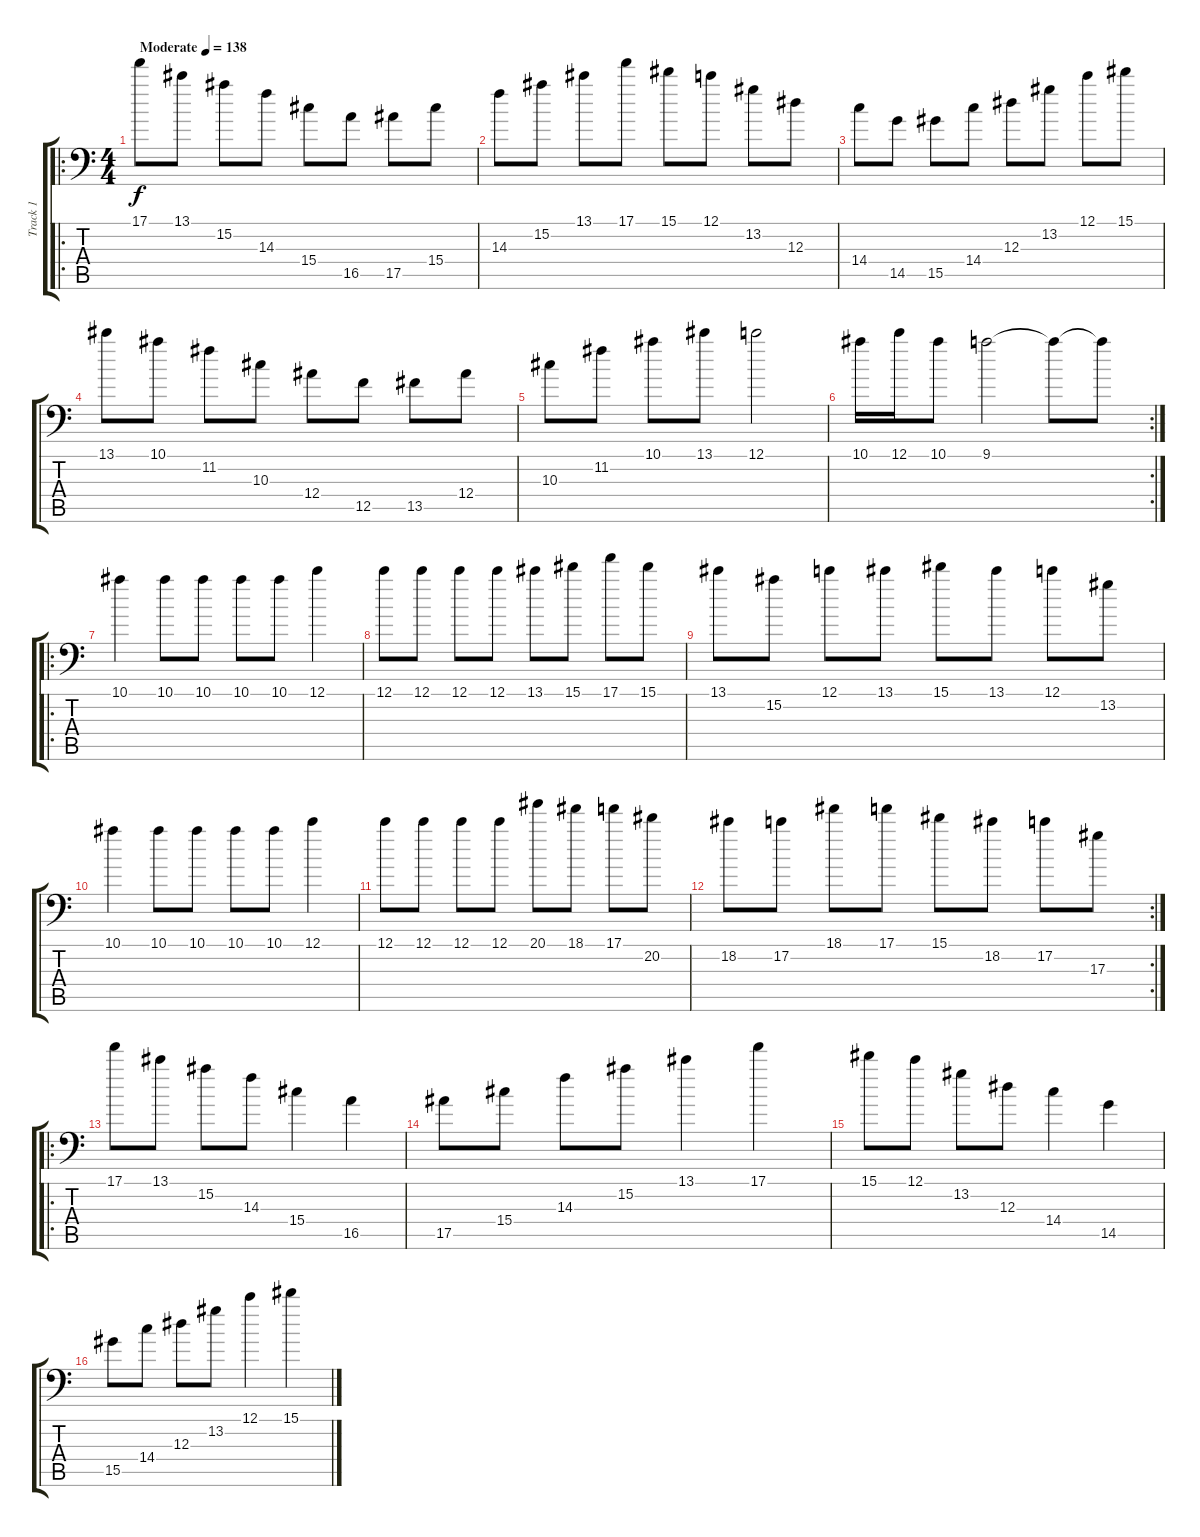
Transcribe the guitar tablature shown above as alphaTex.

\track ("Track 1" "Track 1") {instrument distortionguitar}
\staff {score tabs}
\tuning (C4 G3 Eb3 Bb2 F2 Bb1) {hide}
\ro
\ts (4 4)
\tempo (138 "Moderate")
\clef f4
\ks c
17.1.8{dy f instrument distortionguitar} 13.1.8 15.2.8 14.3.8 15.4.8 16.5.8 17.5.8 15.4.8 |
14.3.8 15.2.8 13.1.8 17.1.8 15.1.8 12.1.8 13.2.8 12.3.8 |
14.4.8 14.5.8 15.5.8 14.4.8 12.3.8 13.2.8 12.1.8 15.1.8 |
13.1.8 10.1.8 11.2.8 10.3.8 12.4.8 12.5.8 13.5.8 12.4.8 |
10.3.8 11.2.8 10.1.8 13.1.8 12.1.2 |
\rc 2
10.1.16 12.1.16 10.1.8 9.1.2 9.1{t}.8 9.1{t}.8 |
\ro
10.1.4 10.1.8 10.1.8 10.1.8 10.1.8 12.1.4 |
12.1.8 12.1.8 12.1.8 12.1.8 13.1.8 15.1.8 17.1.8 15.1.8 |
13.1.8 15.2.8 12.1.8 13.1.8 15.1.8 13.1.8 12.1.8 13.2.8 |
10.1.4 10.1.8 10.1.8 10.1.8 10.1.8 12.1.4 |
12.1.8 12.1.8 12.1.8 12.1.8 20.1.8 18.1.8 17.1.8 20.2.8 |
\rc 2
18.2.8 17.2.8 18.1.8 17.1.8 15.1.8 18.2.8 17.2.8 17.3.8 |
\ro
17.1.8 13.1.8 15.2.8 14.3.8 15.4.4 16.5.4 |
17.5.8 15.4.8 14.3.8 15.2.8 13.1.4 17.1.4 |
15.1.8 12.1.8 13.2.8 12.3.8 14.4.4 14.5.4 |
15.5.8 14.4.8 12.3.8 13.2.8 12.1.4 15.1.4
